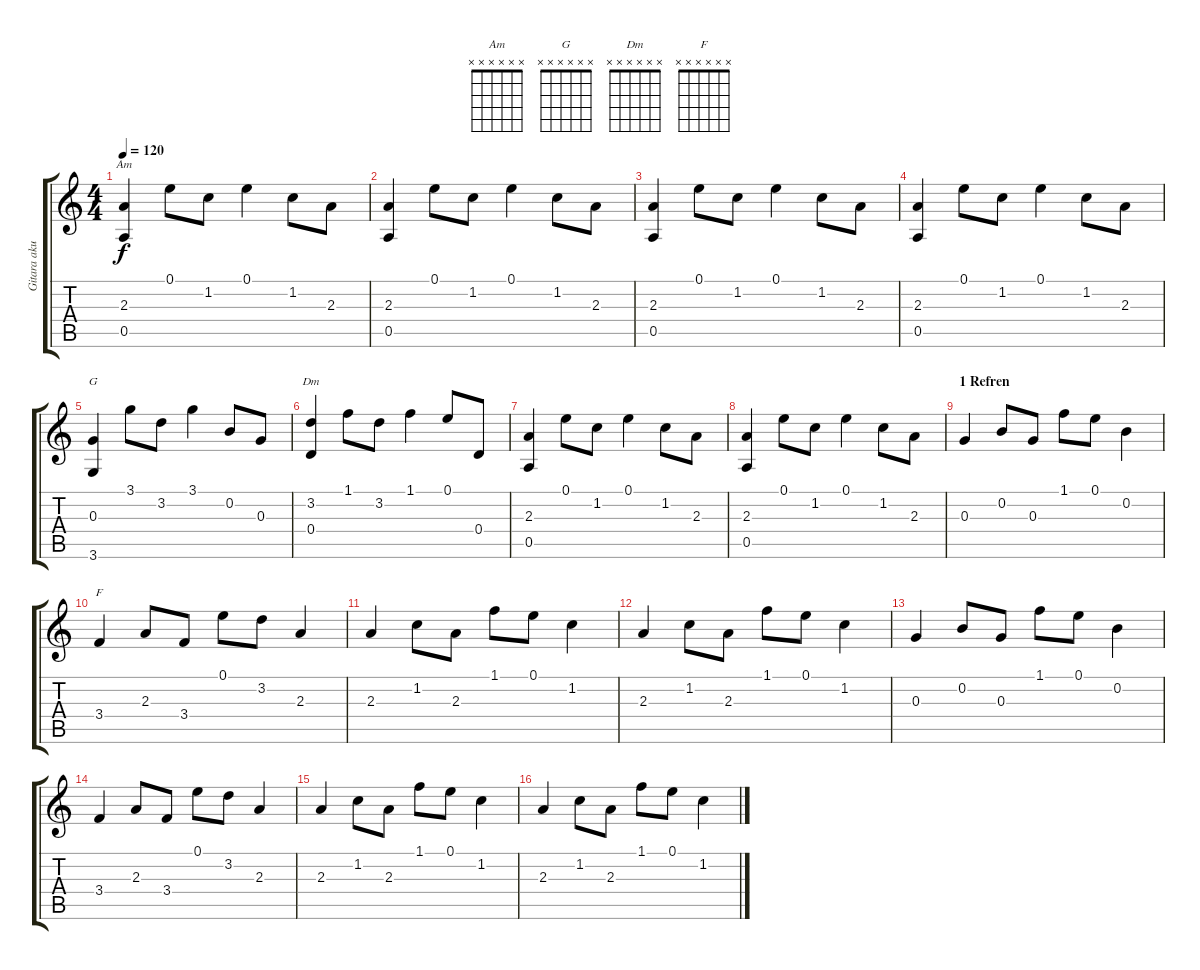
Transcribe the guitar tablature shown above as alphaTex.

\track ("Gitara akustyczna" "Gitara aku") {instrument acousticguitarsteel}
\staff {score tabs}
\tuning (E4 B3 G3 D3 A2 E2) {hide}
\chord ("Am" x x x x x x) {firstfret 0}
\chord ("G" x x x x x x) {firstfret 0}
\chord ("Dm" x x x x x x) {firstfret 0}
\chord ("F" x x x x x x) {firstfret 0}
\ts (4 4)
\tempo 120
\clef g2
\ks c
(2.3 0.5).4{ch "Am" dy f} 0.1.8 1.2.8 0.1.4 1.2.8 2.3.8 |
(2.3 0.5).4 0.1.8 1.2.8 0.1.4 1.2.8 2.3.8 |
(2.3 0.5).4 0.1.8 1.2.8 0.1.4 1.2.8 2.3.8 |
(2.3 0.5).4 0.1.8 1.2.8 0.1.4 1.2.8 2.3.8 |
(0.3 3.6).4{ch "G"} 3.1.8 3.2.8 3.1.4 0.2.8 0.3.8 |
(3.2 0.4).4{ch "Dm"} 1.1.8 3.2.8 1.1.4 0.1.8 0.4.8 |
(2.3 0.5).4 0.1.8 1.2.8 0.1.4 1.2.8 2.3.8 |
(2.3 0.5).4 0.1.8 1.2.8 0.1.4 1.2.8 2.3.8 |
\section ("" "1 Refren")
0.3.4 0.2.8 0.3.8 1.1.8 0.1.8 0.2.4 |
3.4.4{ch "F"} 2.3.8 3.4.8 0.1.8 3.2.8 2.3.4 |
2.3.4 1.2.8 2.3.8 1.1.8 0.1.8 1.2.4 |
2.3.4 1.2.8 2.3.8 1.1.8 0.1.8 1.2.4 |
0.3.4 0.2.8 0.3.8 1.1.8 0.1.8 0.2.4 |
3.4.4 2.3.8 3.4.8 0.1.8 3.2.8 2.3.4 |
2.3.4 1.2.8 2.3.8 1.1.8 0.1.8 1.2.4 |
2.3.4 1.2.8 2.3.8 1.1.8 0.1.8 1.2.4
